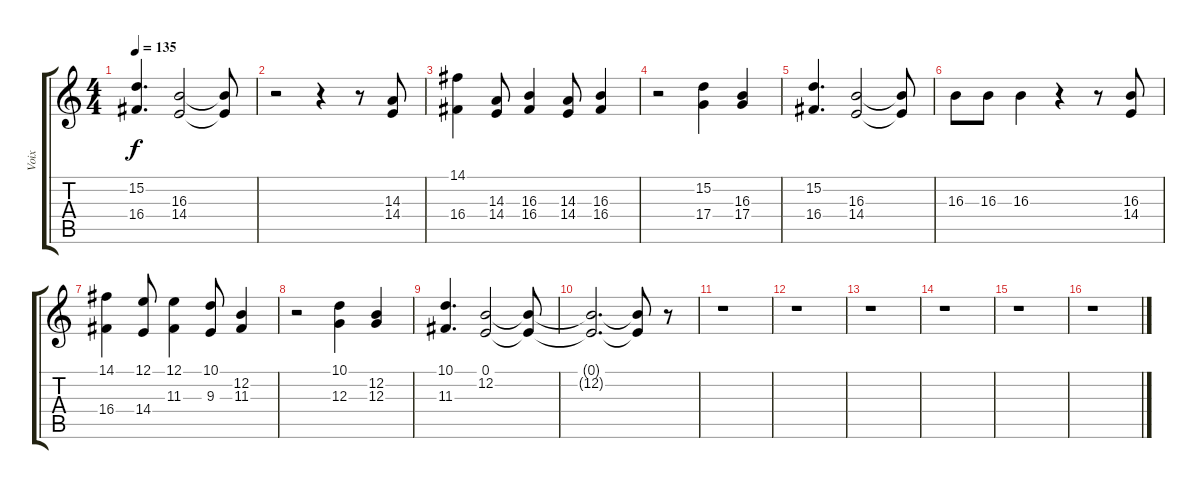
\track ("Voix" "Voix") {instrument fx8scifi}
\staff {score tabs}
\tuning (E4 B3 G3 D3 A2 E2) {hide}
\ts (4 4)
\tempo 135
\clef g2
\ks c
(15.2 16.4).4{d dy f} (16.3 14.4).2 (16.3{t} 14.4{t}).8 |
r.2 r.4 r.8 (14.3 14.4).8 |
(14.1 16.4).4 (14.3 14.4).8 (16.3 16.4).4 (14.3 14.4).8 (16.3 16.4).4 |
r.2 (15.2 17.4).4 (16.3 17.4).4 |
(15.2 16.4).4{d} (16.3 14.4).2 (16.3{t} 14.4{t}).8 |
16.3.8 16.3.8 16.3.4 r.4 r.8 (16.3 14.4).8 |
(14.1 16.4).4 (12.1 14.4).8 (12.1 11.3).4 (10.1 9.3).8 (12.2 11.3).4 |
r.2 (10.1 12.3).4 (12.2 12.3).4 |
(10.1 11.3).4{d} (0.1 12.2).2 (0.1{t} 12.2{t}).8 |
(0.1{t} 12.2{t}).2{d} (0.1{t} 12.2{t}).8 r.8 |
r.1 |
r.1 |
r.1 |
r.1 |
r.1 |
r.1
